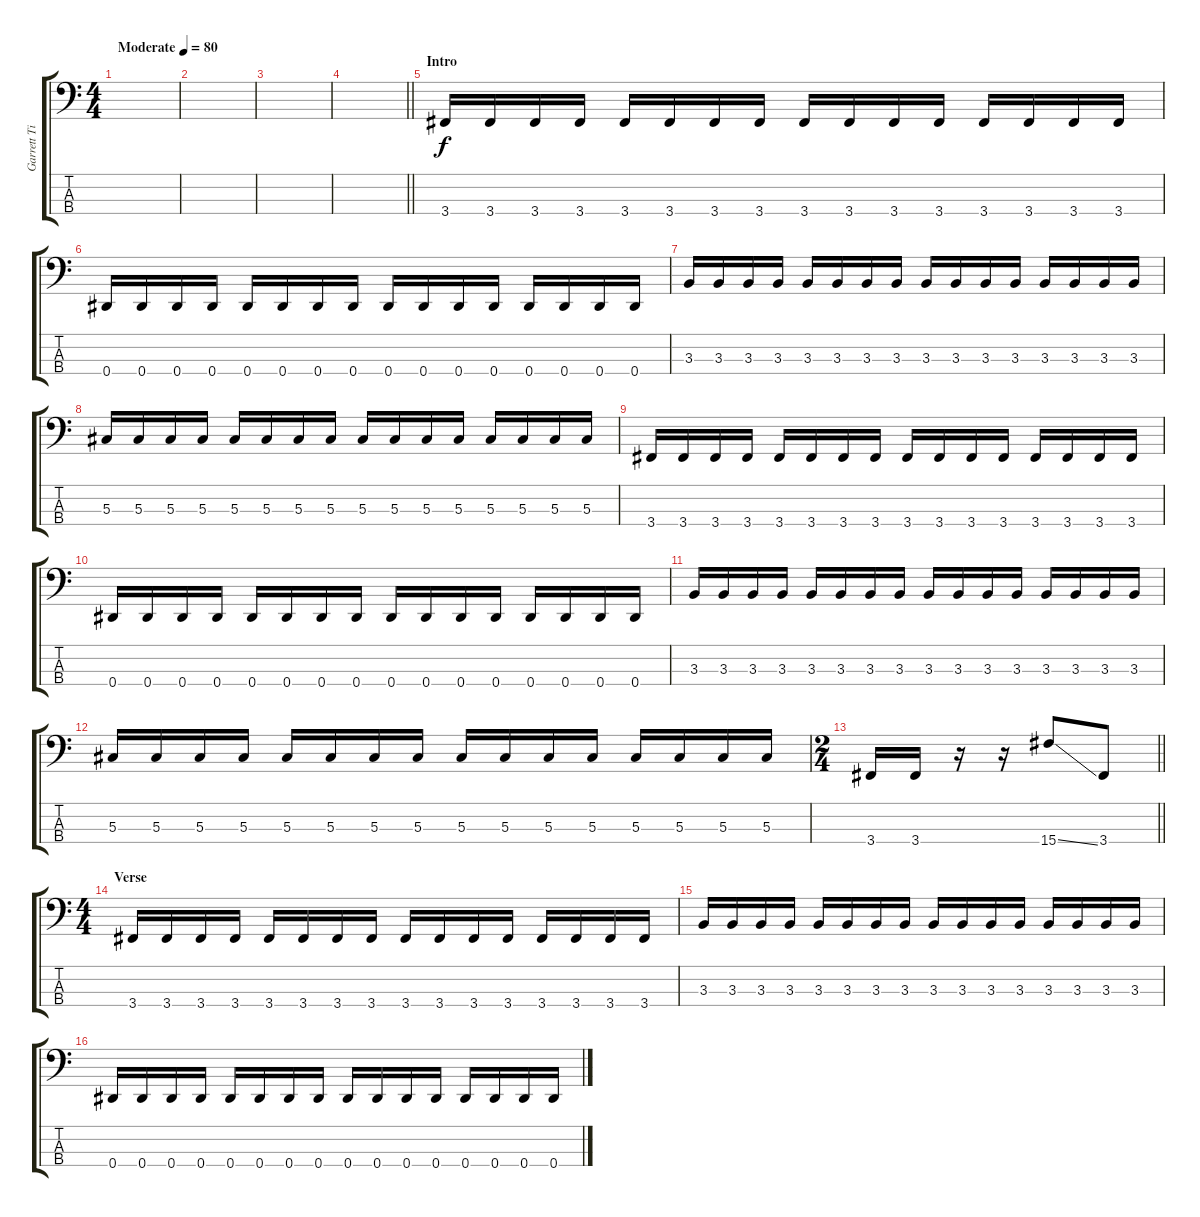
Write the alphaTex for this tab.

\track ("Garrett Tierney" "Garrett Ti") {instrument electricbassfinger}
\staff {score tabs}
\tuning (Gb2 Db2 Ab1 Eb1) {hide}
\ts (4 4)
\tempo (80 "Moderate")
\clef f4
\ks c
|
|
|
\barLineRight lightlight
|
\section ("" "Intro")
3.4.16 3.4.16 3.4.16 3.4.16 3.4.16 3.4.16 3.4.16 3.4.16 3.4.16 3.4.16 3.4.16 3.4.16 3.4.16 3.4.16 3.4.16 3.4.16 |
0.4.16 0.4.16 0.4.16 0.4.16 0.4.16 0.4.16 0.4.16 0.4.16 0.4.16 0.4.16 0.4.16 0.4.16 0.4.16 0.4.16 0.4.16 0.4.16 |
3.3.16 3.3.16 3.3.16 3.3.16 3.3.16 3.3.16 3.3.16 3.3.16 3.3.16 3.3.16 3.3.16 3.3.16 3.3.16 3.3.16 3.3.16 3.3.16 |
5.3.16 5.3.16 5.3.16 5.3.16 5.3.16 5.3.16 5.3.16 5.3.16 5.3.16 5.3.16 5.3.16 5.3.16 5.3.16 5.3.16 5.3.16 5.3.16 |
3.4.16 3.4.16 3.4.16 3.4.16 3.4.16 3.4.16 3.4.16 3.4.16 3.4.16 3.4.16 3.4.16 3.4.16 3.4.16 3.4.16 3.4.16 3.4.16 |
0.4.16 0.4.16 0.4.16 0.4.16 0.4.16 0.4.16 0.4.16 0.4.16 0.4.16 0.4.16 0.4.16 0.4.16 0.4.16 0.4.16 0.4.16 0.4.16 |
3.3.16 3.3.16 3.3.16 3.3.16 3.3.16 3.3.16 3.3.16 3.3.16 3.3.16 3.3.16 3.3.16 3.3.16 3.3.16 3.3.16 3.3.16 3.3.16 |
5.3.16 5.3.16 5.3.16 5.3.16 5.3.16 5.3.16 5.3.16 5.3.16 5.3.16 5.3.16 5.3.16 5.3.16 5.3.16 5.3.16 5.3.16 5.3.16 |
\ts (2 4)
\barLineRight lightlight
3.4.16 3.4.16 r.16 r.16 15.4{ss}.8 3.4.8 |
\ts (4 4)
\section ("" "Verse")
3.4.16 3.4.16 3.4.16 3.4.16 3.4.16 3.4.16 3.4.16 3.4.16 3.4.16 3.4.16 3.4.16 3.4.16 3.4.16 3.4.16 3.4.16 3.4.16 |
3.3.16 3.3.16 3.3.16 3.3.16 3.3.16 3.3.16 3.3.16 3.3.16 3.3.16 3.3.16 3.3.16 3.3.16 3.3.16 3.3.16 3.3.16 3.3.16 |
0.4.16 0.4.16 0.4.16 0.4.16 0.4.16 0.4.16 0.4.16 0.4.16 0.4.16 0.4.16 0.4.16 0.4.16 0.4.16 0.4.16 0.4.16 0.4.16
